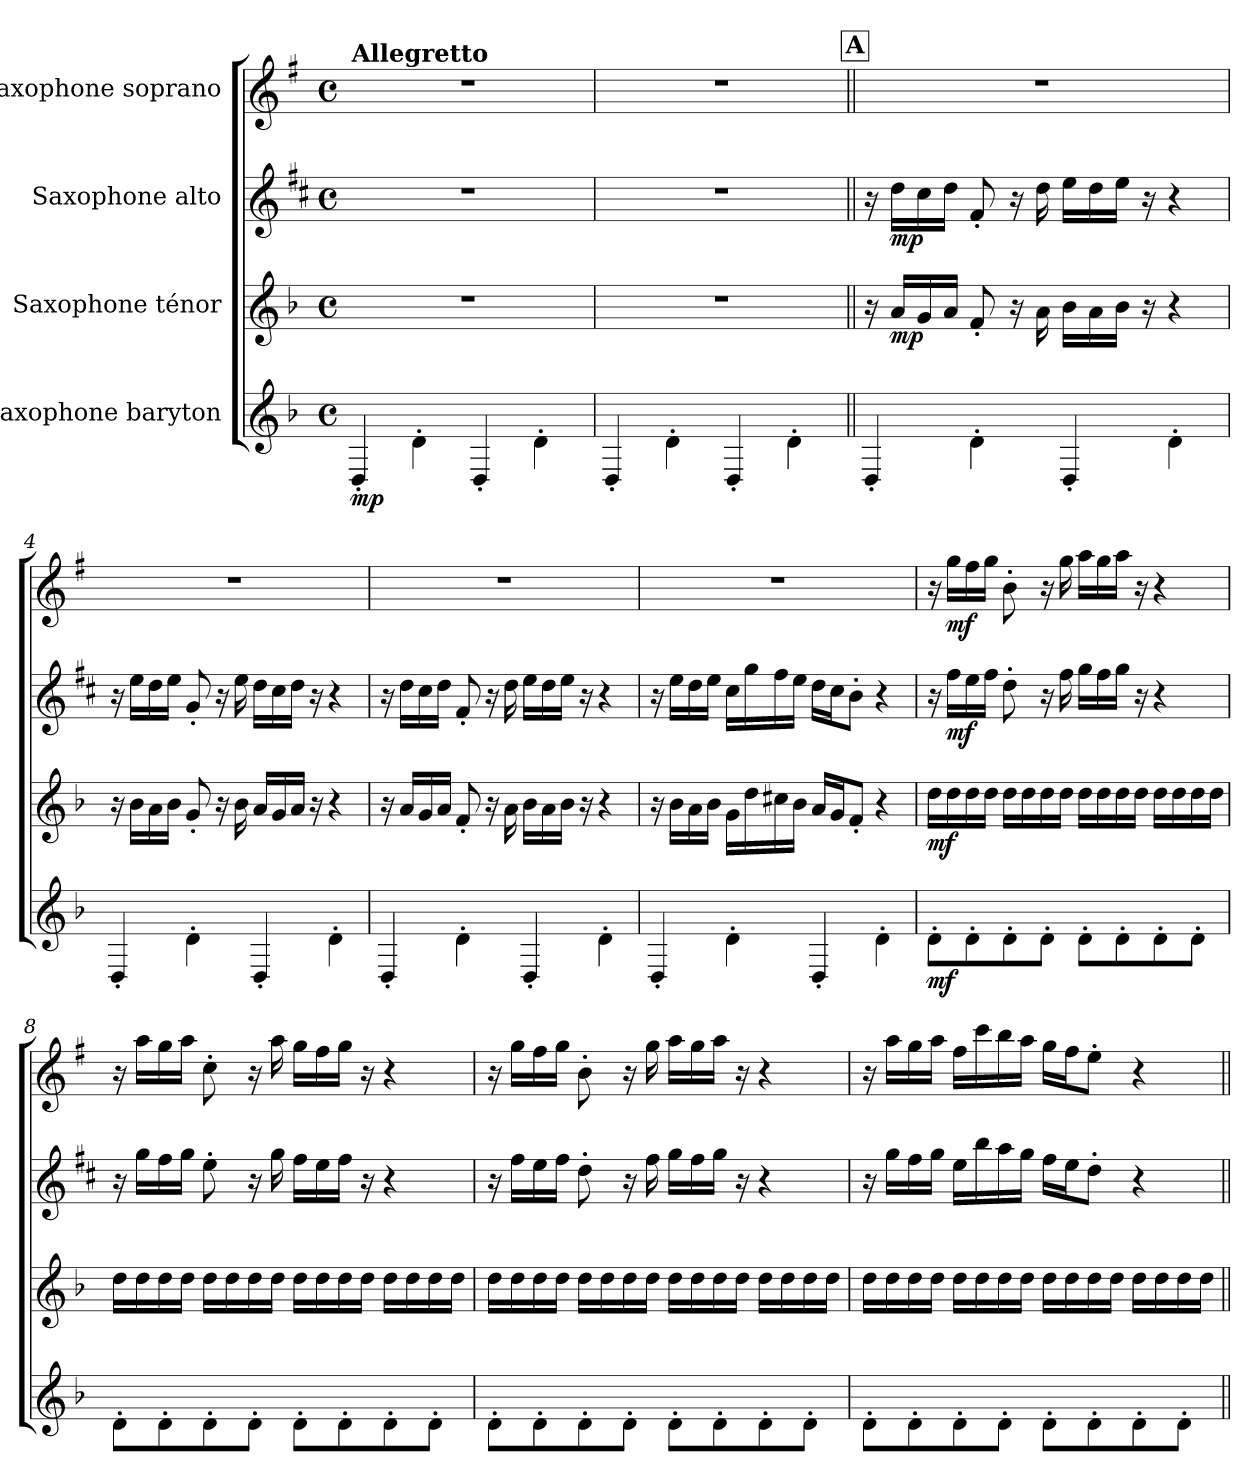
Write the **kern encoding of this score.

**kern	**dynam	**kern	**dynam	**kern	**dynam	**kern	**dynam
*part4	*part4	*part3	*part3	*part2	*part2	*part1	*part1
*staff4	*staff4	*staff3	*staff3	*staff2	*staff2	*staff1	*staff1
*I"Saxophone baryton	*	*I"Saxophone ténor	*	*I"Saxophone alto	*	*I"Saxophone soprano	*
*clefG2	*	*clefG2	*	*clefG2	*	*clefG2	*
*ITrd12c21	*	*ITrd8c14	*	*ITrd5c9	*	*ITrd1c2	*
*k[b-]	*	*k[b-]	*	*k[b-]	*	*k[b-]	*
*F:	*	*F:	*	*F:	*	*F:	*
*M4/4	*	*M4/4	*	*M4/4	*	*M4/4	*
*met(c)	*	*met(c)	*	*met(c)	*	*met(c)	*
*MM90	*	*MM90	*	*MM90	*	*MM90	*
=1	=1	=1	=1	=1	=1	=1	=1
!	!	!	!	!	!	!LO:TX:a:B:t=Allegretto	!
!	!LO:DY:b	!	!	!	!	!	!
4DD'/	mp	1r	.	1r	.	1r	.
4D'\	.	.	.	.	.	.	.
4DD'/	.	.	.	.	.	.	.
4D'\	.	.	.	.	.	.	.
=2	=2	=2	=2	=2	=2	=2	=2
4DD'/	.	1r	.	1r	.	1r	.
4D'\	.	.	.	.	.	.	.
4DD'/	.	.	.	.	.	.	.
4D'\	.	.	.	.	.	.	.
!!LO:REH:place=s1:a:B:fs=14:t=A
=3||	=3||	=3||	=3||	=3||	=3||	=3||	=3||
4DD'/	.	16r	.	16r	.	1r	.
!	!	!	!LO:DY:b	!	!LO:DY:b	!	!
.	.	16A/LL	mp	16f\LL	mp	.	.
.	.	16G/	.	16e\	.	.	.
.	.	16A/JJ	.	16f\JJ	.	.	.
4D'\	.	8F'/	.	8A'/	.	.	.
.	.	16r	.	16r	.	.	.
.	.	16A\	.	16f\	.	.	.
4DD'/	.	16B-\LL	.	16g\LL	.	.	.
.	.	16A\	.	16f\	.	.	.
.	.	16B-\JJ	.	16g\JJ	.	.	.
.	.	16r	.	16r	.	.	.
4D'\	.	4r	.	4r	.	.	.
=4	=4	=4	=4	=4	=4	=4	=4
4DD'/	.	16r	.	16r	.	1r	.
.	.	16B-\LL	.	16g\LL	.	.	.
.	.	16A\	.	16f\	.	.	.
.	.	16B-\JJ	.	16g\JJ	.	.	.
4D'\	.	8G'/	.	8B-'/	.	.	.
.	.	16r	.	16r	.	.	.
.	.	16B-\	.	16g\	.	.	.
4DD'/	.	16A/LL	.	16f\LL	.	.	.
.	.	16G/	.	16e\	.	.	.
.	.	16A/JJ	.	16f\JJ	.	.	.
.	.	16r	.	16r	.	.	.
4D'\	.	4r	.	4r	.	.	.
=5	=5	=5	=5	=5	=5	=5	=5
4DD'/	.	16r	.	16r	.	1r	.
.	.	16A/LL	.	16f\LL	.	.	.
.	.	16G/	.	16e\	.	.	.
.	.	16A/JJ	.	16f\JJ	.	.	.
4D'\	.	8F'/	.	8A'/	.	.	.
.	.	16r	.	16r	.	.	.
.	.	16A\	.	16f\	.	.	.
4DD'/	.	16B-\LL	.	16g\LL	.	.	.
.	.	16A\	.	16f\	.	.	.
.	.	16B-\JJ	.	16g\JJ	.	.	.
.	.	16r	.	16r	.	.	.
4D'\	.	4r	.	4r	.	.	.
=6	=6	=6	=6	=6	=6	=6	=6
4DD'/	.	16r	.	16r	.	1r	.
.	.	16B-\LL	.	16g\LL	.	.	.
.	.	16A\	.	16f\	.	.	.
.	.	16B-\JJ	.	16g\JJ	.	.	.
4D'\	.	16G\LL	.	16e\LL	.	.	.
.	.	16d\	.	16b-\	.	.	.
.	.	16c#X\	.	16a\	.	.	.
.	.	16B-\JJ	.	16g\JJ	.	.	.
4DD'/	.	16A/LL	.	16f\LL	.	.	.
.	.	16G/J	.	16e\J	.	.	.
.	.	8F'/J	.	8d'\J	.	.	.
4D'\	.	4r	.	4r	.	.	.
!!LO:LB:g=z
=7	=7	=7	=7	=7	=7	=7	=7
!	!LO:DY:b	!	!LO:DY:b	!	!	!	!
8D'\L	mf	16d\LL	mf	16r	.	16r	.
!	!	!	!	!	!LO:DY:b	!	!LO:DY:b
.	.	16d\	.	16a\LL	mf	16ff\LL	mf
8D'\	.	16d\	.	16g\	.	16ee\	.
.	.	16d\JJ	.	16a\JJ	.	16ff\JJ	.
8D'\	.	16d\LL	.	8f'\	.	8a'\	.
.	.	16d\	.	.	.	.	.
8D'\J	.	16d\	.	16r	.	16r	.
.	.	16d\JJ	.	16a\	.	16ff\	.
8D'\L	.	16d\LL	.	16b-\LL	.	16gg\LL	.
.	.	16d\	.	16a\	.	16ff\	.
8D'\	.	16d\	.	16b-\JJ	.	16gg\JJ	.
.	.	16d\JJ	.	16r	.	16r	.
8D'\	.	16d\LL	.	4r	.	4r	.
.	.	16d\	.	.	.	.	.
8D'\J	.	16d\	.	.	.	.	.
.	.	16d\JJ	.	.	.	.	.
=8	=8	=8	=8	=8	=8	=8	=8
8D'\L	.	16d\LL	.	16r	.	16r	.
.	.	16d\	.	16b-\LL	.	16gg\LL	.
8D'\	.	16d\	.	16a\	.	16ff\	.
.	.	16d\JJ	.	16b-\JJ	.	16gg\JJ	.
8D'\	.	16d\LL	.	8g'\	.	8b-'\	.
.	.	16d\	.	.	.	.	.
8D'\J	.	16d\	.	16r	.	16r	.
.	.	16d\JJ	.	16b-\	.	16gg\	.
8D'\L	.	16d\LL	.	16a\LL	.	16ff\LL	.
.	.	16d\	.	16g\	.	16ee\	.
8D'\	.	16d\	.	16a\JJ	.	16ff\JJ	.
.	.	16d\JJ	.	16r	.	16r	.
8D'\	.	16d\LL	.	4r	.	4r	.
.	.	16d\	.	.	.	.	.
8D'\J	.	16d\	.	.	.	.	.
.	.	16d\JJ	.	.	.	.	.
=9	=9	=9	=9	=9	=9	=9	=9
8D'\L	.	16d\LL	.	16r	.	16r	.
.	.	16d\	.	16a\LL	.	16ff\LL	.
8D'\	.	16d\	.	16g\	.	16ee\	.
.	.	16d\JJ	.	16a\JJ	.	16ff\JJ	.
8D'\	.	16d\LL	.	8f'\	.	8a'\	.
.	.	16d\	.	.	.	.	.
8D'\J	.	16d\	.	16r	.	16r	.
.	.	16d\JJ	.	16a\	.	16ff\	.
8D'\L	.	16d\LL	.	16b-\LL	.	16gg\LL	.
.	.	16d\	.	16a\	.	16ff\	.
8D'\	.	16d\	.	16b-\JJ	.	16gg\JJ	.
.	.	16d\JJ	.	16r	.	16r	.
8D'\	.	16d\LL	.	4r	.	4r	.
.	.	16d\	.	.	.	.	.
8D'\J	.	16d\	.	.	.	.	.
.	.	16d\JJ	.	.	.	.	.
=10	=10	=10	=10	=10	=10	=10	=10
8D'\L	.	16d\LL	.	16r	.	16r	.
.	.	16d\	.	16b-\LL	.	16gg\LL	.
8D'\	.	16d\	.	16a\	.	16ff\	.
.	.	16d\JJ	.	16b-\JJ	.	16gg\JJ	.
8D'\	.	16d\LL	.	16g\LL	.	16ee\LL	.
.	.	16d\	.	16dd\	.	16bb-\	.
8D'\J	.	16d\	.	16cc\	.	16aa\	.
.	.	16d\JJ	.	16b-\JJ	.	16gg\JJ	.
8D'\L	.	16d\LL	.	16a\LL	.	16ff\LL	.
.	.	16d\	.	16g\J	.	16ee\J	.
8D'\	.	16d\	.	8f'\J	.	8dd'\J	.
.	.	16d\JJ	.	.	.	.	.
8D'\	.	16d\LL	.	4r	.	4r	.
.	.	16d\	.	.	.	.	.
8D'\J	.	16d\	.	.	.	.	.
.	.	16d\JJ	.	.	.	.	.
=||	=||	=||	=||	=||	=||	=||	=||
*-	*-	*-	*-	*-	*-	*-	*-
